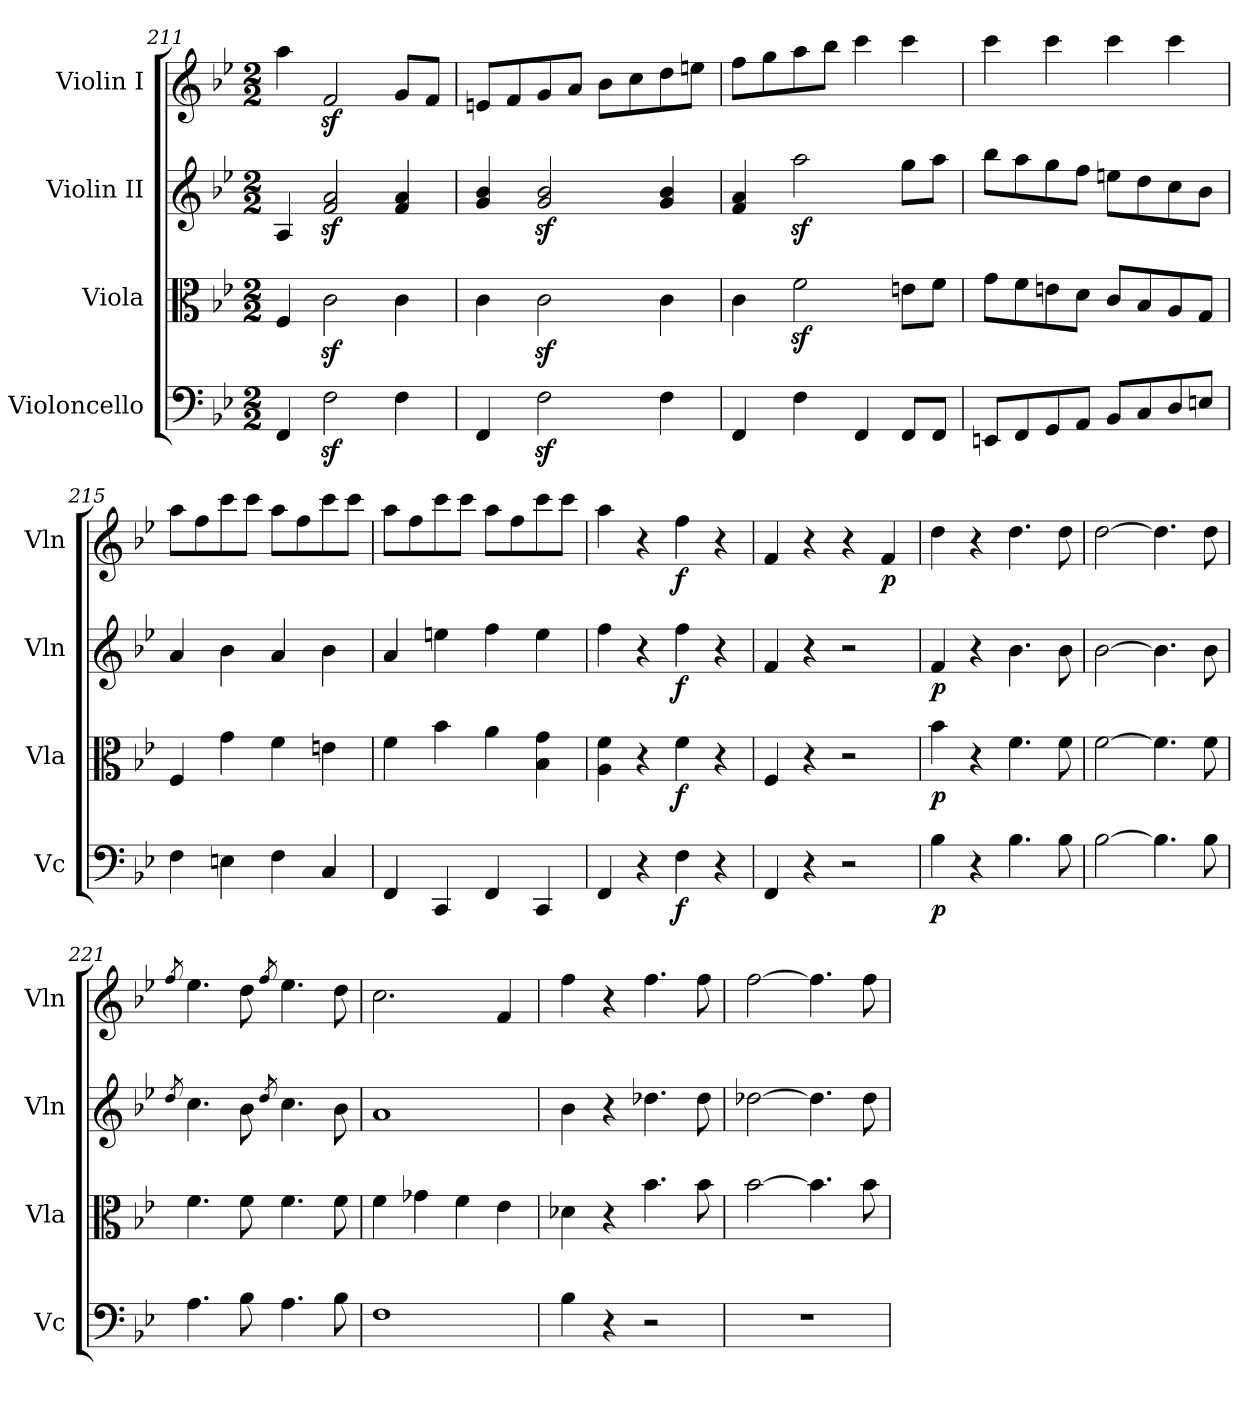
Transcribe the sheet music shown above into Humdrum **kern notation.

**kern	**dynam	**kern	**dynam	**kern	**dynam	**kern	**dynam
*part4	*part4	*part3	*part3	*part2	*part2	*part1	*part1
*staff4	*staff4	*staff3	*staff3	*staff2	*staff2	*staff1	*staff1
*I"Violoncello	*	*I"Viola	*	*I"Violin II	*	*I"Violin I	*
*I'Vc	*	*I'Vla	*	*I'Vln	*	*I'Vln	*
*clefF4	*	*clefC3	*	*clefG2	*	*clefG2	*
*k[b-e-]	*	*k[b-e-]	*	*k[b-e-]	*	*k[b-e-]	*
*B-:	*	*B-:	*	*B-:	*	*B-:	*
*M2/2	*	*M2/2	*	*M2/2	*	*M2/2	*
=211	=211	=211	=211	=211	=211	=211	=211
4FF/	.	4F/	.	4A/	.	4aa\	.
2Fz<\	.	2cz<\	.	2f/z< 2a/z<	.	2fz</	.
4F\	.	4c\	.	4f/ 4a/	.	8g/L	.
.	.	.	.	.	.	8f/J	.
=212	=212	=212	=212	=212	=212	=212	=212
4FF/	.	4c\	.	4g/ 4b-/	.	8en/L	.
.	.	.	.	.	.	8f/	.
2Fz<\	.	2cz<\	.	2g/z< 2b-/z<	.	8g/	.
.	.	.	.	.	.	8a/J	.
.	.	.	.	.	.	8b-\L	.
.	.	.	.	.	.	8cc\	.
4F\	.	4c\	.	4g/ 4b-/	.	8dd\	.
.	.	.	.	.	.	8een\J	.
=213	=213	=213	=213	=213	=213	=213	=213
4FF/	.	4c\	.	4f/ 4a/	.	8ff\L	.
.	.	.	.	.	.	8gg\	.
4F\	.	2fz<\	.	2aaz<\	.	8aa\	.
.	.	.	.	.	.	8bb-\J	.
4FF/	.	.	.	.	.	4ccc\	.
8FF/L	.	8en\L	.	8gg\L	.	4ccc\	.
8FF/J	.	8f\J	.	8aa\J	.	.	.
=214	=214	=214	=214	=214	=214	=214	=214
8EEn/L	.	8g\L	.	8bb-\L	.	4ccc\	.
8FF/	.	8f\	.	8aa\	.	.	.
8GG/	.	8en\	.	8gg\	.	4ccc\	.
8AA/J	.	8d\J	.	8ff\J	.	.	.
8BB-/L	.	8c/L	.	8een\L	.	4ccc\	.
8C/	.	8B-/	.	8dd\	.	.	.
8D/	.	8A/	.	8cc\	.	4ccc\	.
8En/J	.	8G/J	.	8b-\J	.	.	.
=215	=215	=215	=215	=215	=215	=215	=215
4F\	.	4F/	.	4a/	.	8aa\L	.
.	.	.	.	.	.	8ff\	.
4En\	.	4g\	.	4b-\	.	8ccc\	.
.	.	.	.	.	.	8ccc\J	.
4F\	.	4f\	.	4a/	.	8aa\L	.
.	.	.	.	.	.	8ff\	.
4C/	.	4en\	.	4b-\	.	8ccc\	.
.	.	.	.	.	.	8ccc\J	.
=216	=216	=216	=216	=216	=216	=216	=216
4FF/	.	4f\	.	4a/	.	8aa\L	.
.	.	.	.	.	.	8ff\	.
4CC/	.	4b-\	.	4een\	.	8ccc\	.
.	.	.	.	.	.	8ccc\J	.
4FF/	.	4a\	.	4ff\	.	8aa\L	.
.	.	.	.	.	.	8ff\	.
4CC/	.	4B-\ 4g\	.	4ee\	.	8ccc\	.
.	.	.	.	.	.	8ccc\J	.
=217	=217	=217	=217	=217	=217	=217	=217
4FF/	.	4A\ 4f\	.	4ff\	.	4aa\	.
4r	.	4r	.	4r	.	4r	.
!	!LO:DY:b	!	!LO:DY:b	!	!LO:DY:b	!	!LO:DY:b
4F\	f	4f\	f	4ff\	f	4ff\	f
4r	.	4r	.	4r	.	4r	.
=218	=218	=218	=218	=218	=218	=218	=218
4FF/	.	4F/	.	4f/	.	4f/	.
4r	.	4r	.	4r	.	4r	.
2r	.	2r	.	2r	.	4r	.
!	!	!	!	!	!	!	!LO:DY:b
.	.	.	.	.	.	4f/	p
=219	=219	=219	=219	=219	=219	=219	=219
!	!LO:DY:b	!	!LO:DY:b	!	!LO:DY:b	!	!
4B-\	p	4b-\	p	4f/	p	4dd\	.
4r	.	4r	.	4r	.	4r	.
4.B-\	.	4.f\	.	4.b-\	.	4.dd\	.
8B-\	.	8f\	.	8b-\	.	8dd\	.
=220	=220	=220	=220	=220	=220	=220	=220
[2B-\	.	[2f\	.	[2b-\	.	[2dd\	.
4.B-\]	.	4.f\]	.	4.b-\]	.	4.dd\]	.
8B-\	.	8f\	.	8b-\	.	8dd\	.
=221	=221	=221	=221	=221	=221	=221	=221
.	.	.	.	8qdd/	.	8qff/	.
4.A\	.	4.f\	.	4.cc\	.	4.ee-\	.
8B-\	.	8f\	.	8b-\	.	8dd\	.
.	.	.	.	8qdd/	.	8qff/	.
4.A\	.	4.f\	.	4.cc\	.	4.ee-\	.
8B-\	.	8f\	.	8b-\	.	8dd\	.
=222	=222	=222	=222	=222	=222	=222	=222
1F	.	4f\	.	1a	.	2.cc\	.
.	.	4g-X\	.	.	.	.	.
.	.	4f\	.	.	.	.	.
.	.	4e-\	.	.	.	4f/	.
=223	=223	=223	=223	=223	=223	=223	=223
4B-\	.	4d-X\	.	4b-\	.	4ff\	.
4r	.	4r	.	4r	.	4r	.
2r	.	4.b-\	.	4.dd-X\	.	4.ff\	.
.	.	8b-\	.	8dd-\	.	8ff\	.
=224	=224	=224	=224	=224	=224	=224	=224
1r	.	[2b-\	.	[2dd-X\	.	[2ff\	.
.	.	4.b-\]	.	4.dd-\]	.	4.ff\]	.
.	.	8b-\	.	8dd-\	.	8ff\	.
=	=	=	=	=	=	=	=
*-	*-	*-	*-	*-	*-	*-	*-
